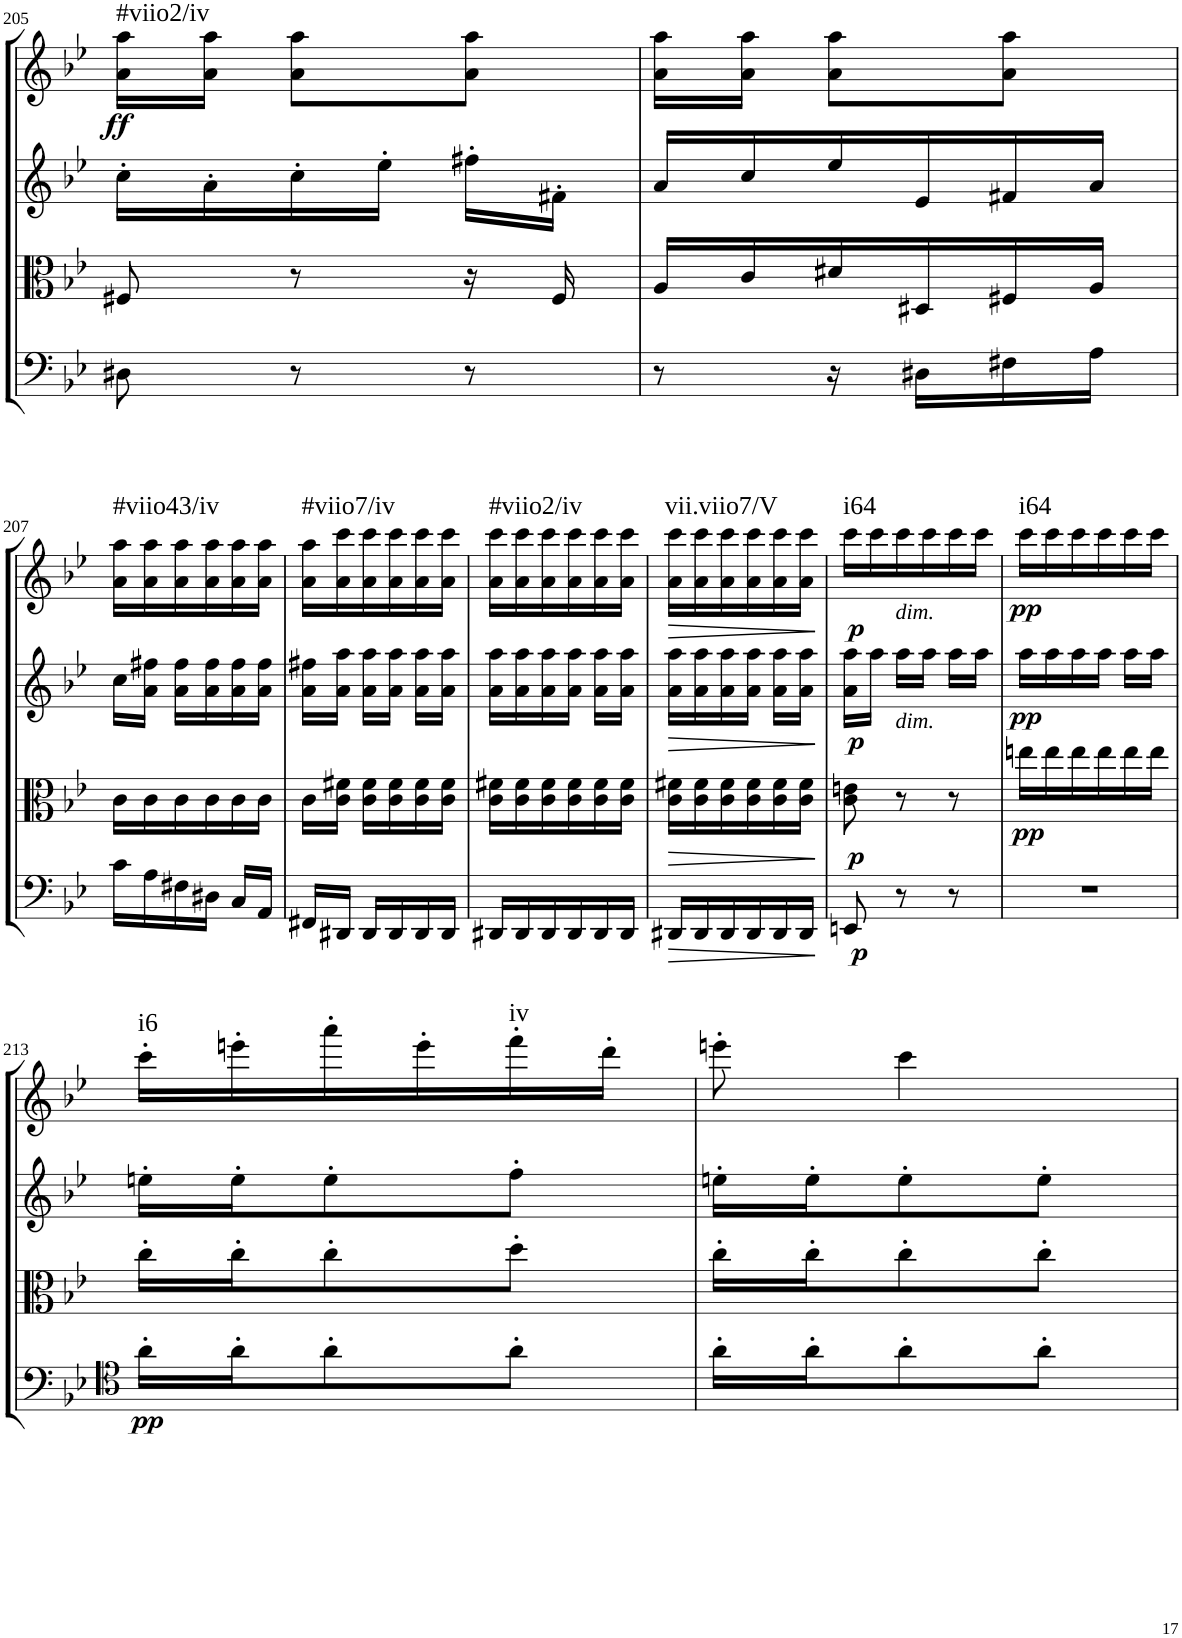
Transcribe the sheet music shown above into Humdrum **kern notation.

**kern	**dynam	**kern	**dynam	**kern	**dynam	**kern	**dynam	**harte
*part4	*part4	*part3	*part3	*part2	*part2	*part1	*part1	*part1
*staff4	*staff4	*staff3	*staff3	*staff2	*staff2	*staff1	*staff1	*
*I"Cello	*	*I"Viola	*	*I"2nd Violin	*	*I"1st Violin	*	*
*	*	*I'Vla	*	*I'Vln	*	*I'Vln	*	*
!!LO:PB:g=z
*clefF4	*	*clefC3	*	*clefG2	*	*clefG2	*	*
*k[b-e-]	*	*k[b-e-]	*	*k[b-e-]	*	*k[b-e-]	*	*
*B-:	*	*B-:	*	*B-:	*	*B-:	*	*
*M3/8	*	*M3/8	*	*M3/8	*	*M3/8	*	*
=205	=205	=205	=205	=205	=205	=205	=205	=205
!	!	!	!	!	!	!	!LO:DY:b	!LO:H:kt=#viio2/iv
8D#X\	.	8F#X/	.	16cc'\LL	.	16a\ 16aa\LL	ff	N
.	.	.	.	16a'\	.	16a\ 16aa\JJ	.	.
8r	.	8r	.	16cc'\	.	8a\ 8aa\L	.	.
.	.	.	.	16ee-'\JJ	.	.	.	.
8r	.	16r	.	16ff#X'\LL	.	8a\ 8aa\J	.	.
.	.	16F#/	.	16f#X'\JJ	.	.	.	.
=206	=206	=206	=206	=206	=206	=206	=206	=206
8r	.	16A/LL	.	16a/LL	.	16a\ 16aa\LL	.	.
.	.	16c/	.	16cc/	.	16a\ 16aa\JJ	.	.
16r	.	16d#X/	.	16ee-/	.	8a\ 8aa\L	.	.
16D#X\LL	.	16D#X/	.	16e-/	.	.	.	.
16F#X\	.	16F#X/	.	16f#X/	.	8a\ 8aa\J	.	.
16A\JJ	.	16A/JJ	.	16a/JJ	.	.	.	.
!!LO:LB:g=z
=207	=207	=207	=207	=207	=207	=207	=207	=207
!	!	!	!	!	!	!	!	!LO:H:kt=#viio43/iv
16c\LL	.	16c\LL	.	16cc\LL	.	16a\ 16aa\LL	.	N
16A\	.	16c\	.	16a\ 16ff#X\JJ	.	16a\ 16aa\	.	.
16F#X\	.	16c\	.	16a\ 16ff#\LL	.	16a\ 16aa\	.	.
16D#X\JJ	.	16c\	.	16a\ 16ff#\	.	16a\ 16aa\	.	.
16C/LL	.	16c\	.	16a\ 16ff#\	.	16a\ 16aa\	.	.
16AA/JJ	.	16c\JJ	.	16a\ 16ff#\JJ	.	16a\ 16aa\JJ	.	.
=208	=208	=208	=208	=208	=208	=208	=208	=208
!	!	!	!	!	!	!	!	!LO:H:kt=#viio7/iv
16FF#X/LL	.	16c\LL	.	16a\ 16ff#X\LL	.	16a\ 16aa\LL	.	N
16DD#X/JJ	.	16c\ 16f#X\JJ	.	16a\ 16aa\JJ	.	16a\ 16ccc\	.	.
16DD#/LL	.	16c\ 16f#\LL	.	16a\ 16aa\LL	.	16a\ 16ccc\	.	.
16DD#/	.	16c\ 16f#\	.	16a\ 16aa\JJ	.	16a\ 16ccc\	.	.
16DD#/	.	16c\ 16f#\	.	16a\ 16aa\LL	.	16a\ 16ccc\	.	.
16DD#/JJ	.	16c\ 16f#\JJ	.	16a\ 16aa\JJ	.	16a\ 16ccc\JJ	.	.
=209	=209	=209	=209	=209	=209	=209	=209	=209
!	!	!	!	!	!	!	!	!LO:H:kt=#viio2/iv
16DD#X/LL	.	16c\ 16f#X\LL	.	16a\ 16aa\LL	.	16a\ 16ccc\LL	.	N
16DD#/	.	16c\ 16f#\	.	16a\ 16aa\	.	16a\ 16ccc\	.	.
16DD#/	.	16c\ 16f#\	.	16a\ 16aa\	.	16a\ 16ccc\	.	.
16DD#/	.	16c\ 16f#\	.	16a\ 16aa\JJ	.	16a\ 16ccc\	.	.
16DD#/	.	16c\ 16f#\	.	16a\ 16aa\LL	.	16a\ 16ccc\	.	.
16DD#/JJ	.	16c\ 16f#\JJ	.	16a\ 16aa\JJ	.	16a\ 16ccc\JJ	.	.
=210	=210	=210	=210	=210	=210	=210	=210	=210
!	!LO:HP:b	!	!LO:HP:b	!	!LO:HP:b	!	!LO:HP:b	!LO:H:kt=vii.viio7/V
16DD#X/LL	>	16c\ 16f#X\LL	>	16a\ 16aa\LL	>	16a\ 16ccc\LL	>	N
16DD#/	.	16c\ 16f#\	.	16a\ 16aa\	.	16a\ 16ccc\	.	.
16DD#/	.	16c\ 16f#\	.	16a\ 16aa\	.	16a\ 16ccc\	.	.
16DD#/	.	16c\ 16f#\	.	16a\ 16aa\JJ	.	16a\ 16ccc\	.	.
16DD#/	.	16c\ 16f#\	.	16a\ 16aa\LL	.	16a\ 16ccc\	.	.
16DD#/JJ	.	16c\ 16f#\JJ	.	16a\ 16aa\JJ	.	16a\ 16ccc\JJ	.	.
.	]	.	]	.	]	.	]	.
=211	=211	=211	=211	=211	=211	=211	=211	=211
!	!LO:DY:b	!	!LO:DY:b	!	!LO:DY:b	!	!LO:DY:b	!LO:H:kt=i64
8EEn/	p	8c\ 8en\	p	16a\ 16aa\LL	p	16ccc\LL	p	N
.	.	.	.	16aa\JJ	.	16ccc\	.	.
!	!	!	!	!	!	!LO:TX:b:i:t=dim.	!	!
!	!	!	!	!LO:TX:b:i:t=dim.	!	!	!	!
8r	.	8r	.	16aa\LL	.	16ccc\	.	.
.	.	.	.	16aa\JJ	.	16ccc\	.	.
8r	.	8r	.	16aa\LL	.	16ccc\	.	.
.	.	.	.	16aa\JJ	.	16ccc\JJ	.	.
=212	=212	=212	=212	=212	=212	=212	=212	=212
!	!	!	!LO:DY:b	!	!LO:DY:b	!	!LO:DY:b	!LO:H:kt=i64
4.r	.	16een\LL	pp	16aa\LL	pp	16ccc\LL	pp	N
.	.	16ee\	.	16aa\	.	16ccc\	.	.
.	.	16ee\	.	16aa\	.	16ccc\	.	.
.	.	16ee\	.	16aa\JJ	.	16ccc\	.	.
.	.	16ee\	.	16aa\LL	.	16ccc\	.	.
.	.	16ee\JJ	.	16aa\JJ	.	16ccc\JJ	.	.
!!LO:LB:g=z
=213	=213	=213	=213	=213	=213	=213	=213	=213
*clefC4	*	*	*	*	*	*	*	*
!	!LO:DY:b	!	!	!	!	!	!	!LO:H:kt=i6
16a'\LL	pp	16cc'\LL	.	16een'\LL	.	16ccc'\LL	.	N
16a'\J	.	16cc'\J	.	16ee'\J	.	16eeen'\	.	.
8a'\	.	8cc'\	.	8ee'\	.	16aaa'\	.	.
.	.	.	.	.	.	16eee'\	.	.
!	!	!	!	!	!	!	!	!LO:H:kt=iv
8a'\J	.	8dd'\J	.	8ff'\J	.	16fff'\	.	N
.	.	.	.	.	.	16ddd'\JJ	.	.
=214	=214	=214	=214	=214	=214	=214	=214	=214
16a'\LL	.	16cc'\LL	.	16een'\LL	.	8eeen'\	.	.
16a'\J	.	16cc'\J	.	16ee'\J	.	.	.	.
8a'\	.	8cc'\	.	8ee'\	.	4ccc\	.	.
8a'\J	.	8cc'\J	.	8ee'\J	.	.	.	.
=	=	=	=	=	=	=	=	=
*-	*-	*-	*-	*-	*-	*-	*-	*-
